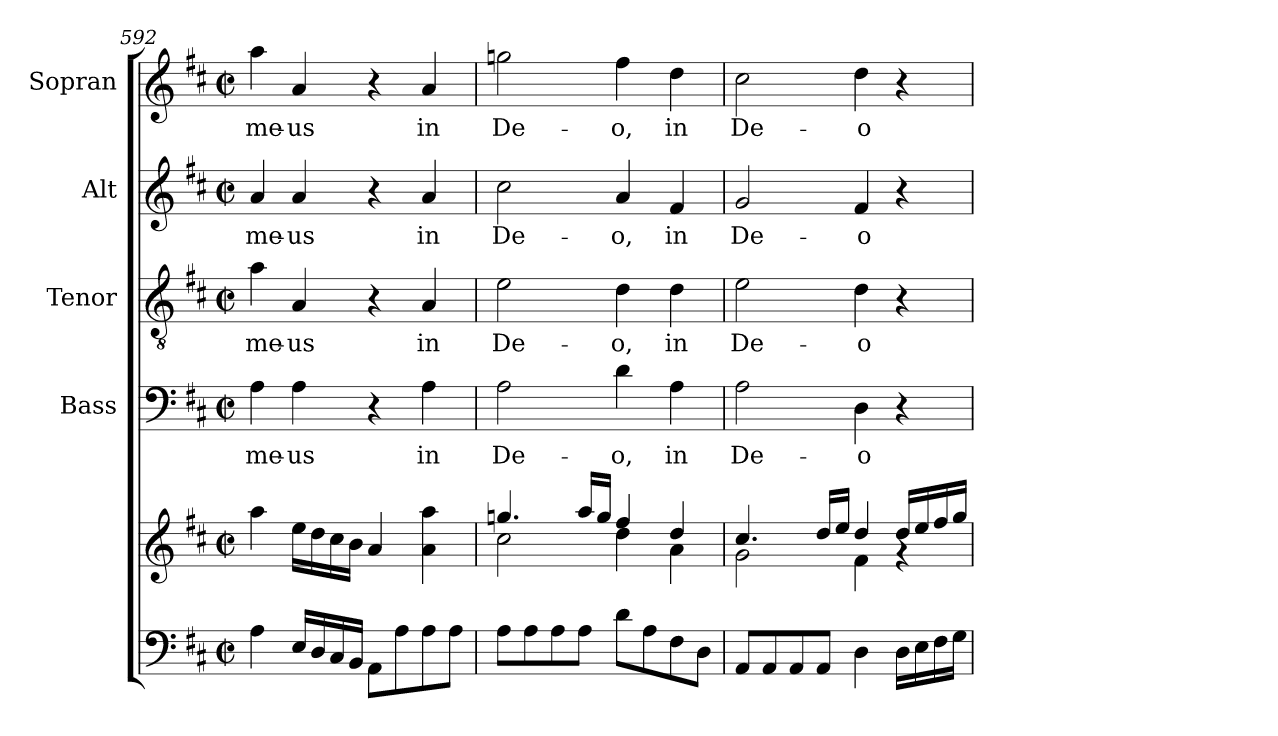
**kern	**kern	**kern	**text	**kern	**text	**kern	**text	**kern	**text
*part5	*part5	*part4	*part4	*part3	*part3	*part2	*part2	*part1	*part1
*staff6	*staff5	*staff4	*staff4	*staff3	*staff3	*staff2	*staff2	*staff1	*staff1
*	*	*I"Bass	*	*I"Tenor	*	*I"Alt	*	*I"Sopran	*
*	*	*I'B.	*	*I'T.	*	*I'A.	*	*I'S.	*
*clefF4	*clefG2	*clefF4	*	*clefGv2	*	*clefG2	*	*clefG2	*
*k[f#c#]	*k[f#c#]	*k[f#c#]	*	*k[f#c#]	*	*k[f#c#]	*	*k[f#c#]	*
*D:	*D:	*D:	*	*D:	*	*D:	*	*D:	*
*M2/2	*M2/2	*M2/2	*	*M2/2	*	*M2/2	*	*M2/2	*
*met(c|)	*met(c|)	*met(c|)	*	*met(c|)	*	*met(c|)	*	*met(c|)	*
=592	=592	=592	=592	=592	=592	=592	=592	=592	=592
!	!	!	!LO:LY:b	!	!LO:LY:b	!	!LO:LY:b	!	!LO:LY:b
4A\	4aa\	4A\	me-	4a\	me-	4a/	me-	4aa\	me-
!	!	!	!LO:LY:b	!	!LO:LY:b	!	!LO:LY:b	!	!LO:LY:b
16E/LL	16ee\LL	4A\	-us	4A/	-us	4a/	-us	4a/	-us
16D/	16dd\	.	.	.	.	.	.	.	.
16C#/	16cc#\	.	.	.	.	.	.	.	.
16BB/JJ	16b\JJ	.	.	.	.	.	.	.	.
8AA\L	4a/	4r	.	4r	.	4r	.	4r	.
8A\	.	.	.	.	.	.	.	.	.
!	!	!	!LO:LY:b	!	!LO:LY:b	!	!LO:LY:b	!	!LO:LY:b
8A\	4a\ 4aa\	4A\	in	4A/	in	4a/	in	4a/	in
8A\J	.	.	.	.	.	.	.	.	.
=593	=593	=593	=593	=593	=593	=593	=593	=593	=593
*	*^	*	*	*	*	*	*	*	*
!	!	!	!	!LO:LY:b	!	!LO:LY:b	!	!LO:LY:b	!	!LO:LY:b
8A\L	4.ggn/	2cc#\	2A\	De-	2e\	De-	2cc#\	De-	2ggn\	De-
8A\	.	.	.	.	.	.	.	.	.	.
8A\	.	.	.	.	.	.	.	.	.	.
8A\J	16aa/LL	.	.	.	.	.	.	.	.	.
.	16gg/JJ	.	.	.	.	.	.	.	.	.
!	!	!	!	!LO:LY:b	!	!LO:LY:b	!	!LO:LY:b	!	!LO:LY:b
8d\L	4ff#/	4dd\	4d\	-o,	4d\	-o,	4a/	-o,	4ff#\	-o,
8A\	.	.	.	.	.	.	.	.	.	.
!	!	!	!	!LO:LY:b	!	!LO:LY:b	!	!LO:LY:b	!	!LO:LY:b
8F#\	4dd/	4a\	4A\	in	4d\	in	4f#/	in	4dd\	in
8D\J	.	.	.	.	.	.	.	.	.	.
!!LO:PB:g=z
=594	=594	=594	=594	=594	=594	=594	=594	=594	=594	=594
!	!	!	!	!LO:LY:b	!	!LO:LY:b	!	!LO:LY:b	!	!LO:LY:b
8AA/L	4.cc#/	2g\	2A\	De-	2e\	De-	2g/	De-	2cc#\	De-
8AA/	.	.	.	.	.	.	.	.	.	.
8AA/	.	.	.	.	.	.	.	.	.	.
8AA/J	16dd/LL	.	.	.	.	.	.	.	.	.
.	16ee/JJ	.	.	.	.	.	.	.	.	.
!	!	!	!	!LO:LY:b	!	!LO:LY:b	!	!LO:LY:b	!	!LO:LY:b
4D\	4dd/	4f#\	4D\	-o	4d\	-o	4f#/	-o	4dd\	-o
16D\LL	16dd/LL	4rf	4r	.	4r	.	4r	.	4r	.
16E\	16ee/	.	.	.	.	.	.	.	.	.
16F#\	16ff#/	.	.	.	.	.	.	.	.	.
16G\JJ	16gg/JJ	.	.	.	.	.	.	.	.	.
*	*v	*v	*	*	*	*	*	*	*	*
=	=	=	=	=	=	=	=	=	=
*-	*-	*-	*-	*-	*-	*-	*-	*-	*-
